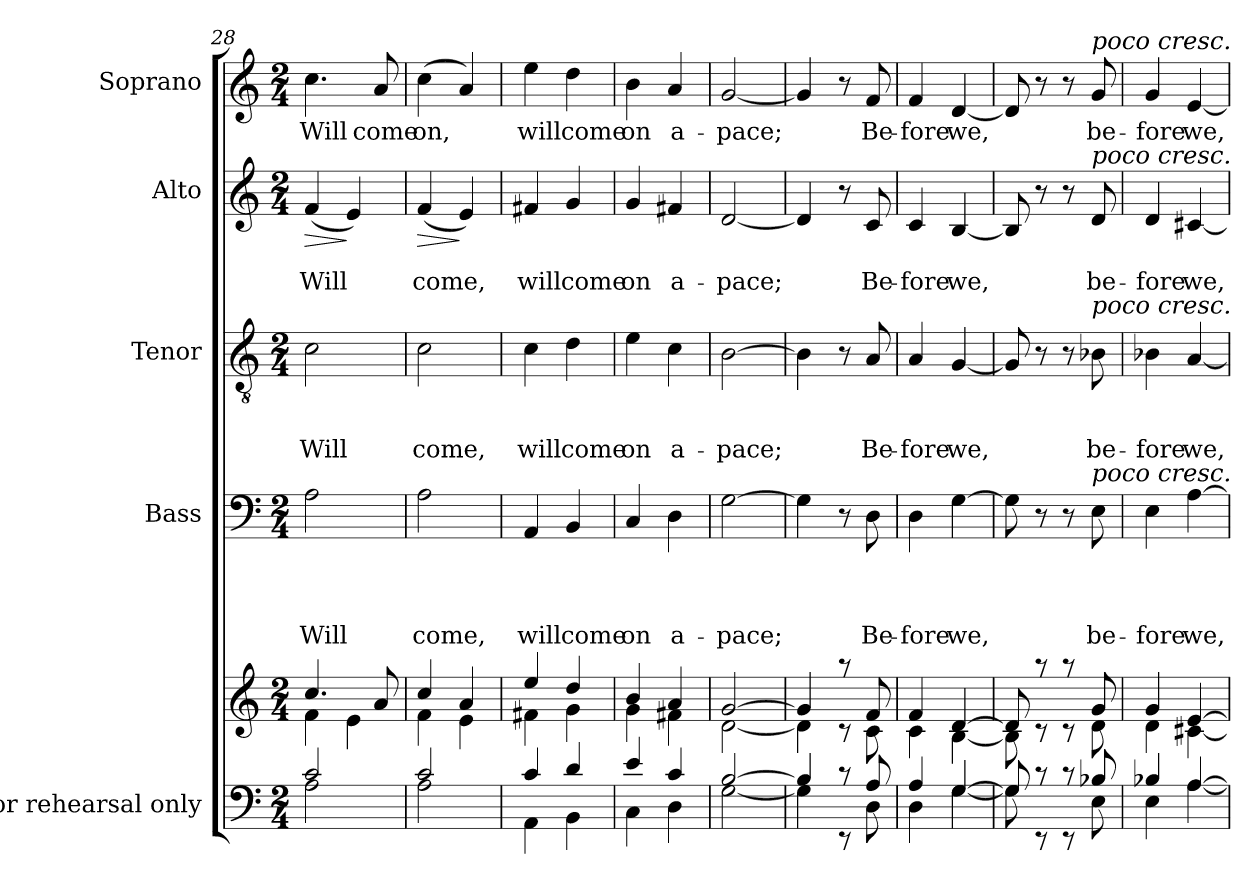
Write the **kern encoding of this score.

**kern	**kern	**kern	**text	**text	**text	**text	**kern	**text	**text	**text	**kern	**text	**text	**dynam	**kern	**text
*part5	*part5	*part4	*part4	*part4	*part4	*part4	*part3	*part3	*part3	*part3	*part2	*part2	*part2	*part2	*part1	*part1
*staff6	*staff5	*staff4	*staff4	*staff4	*staff4	*staff4	*staff3	*staff3	*staff3	*staff3	*staff2	*staff2	*staff2	*staff2	*staff1	*staff1
*I"for rehearsal only	*	*I"Bass	*	*	*	*	*I"Tenor	*	*	*	*I"Alto	*	*	*	*I"Soprano	*
*clefF4	*clefG2	*clefF4	*	*	*	*	*clefGv2	*	*	*	*clefG2	*	*	*	*clefG2	*
*k[]	*k[]	*k[]	*	*	*	*	*k[]	*	*	*	*k[]	*	*	*	*k[]	*
*C:	*C:	*C:	*	*	*	*	*C:	*	*	*	*C:	*	*	*	*C:	*
*M2/4	*M2/4	*M2/4	*	*	*	*	*M2/4	*	*	*	*M2/4	*	*	*	*M2/4	*
=28	=28	=28	=28	=28	=28	=28	=28	=28	=28	=28	=28	=28	=28	=28	=28	=28
*^	*^	*	*	*	*	*	*	*	*	*	*	*	*	*	*	*
!	!	!	!	!	!	!	!	!LO:LY:b	!	!	!	!LO:LY:b	!	!	!LO:LY:b	!LO:HP:b	!	!LO:LY:b
2c/	2A\	4.cc/	4f\	2A\	.	.	.	Will	2c\	.	.	Will	(<4f/	.	Will	>	4.cc\	Will
.	.	.	4e\	.	.	.	.	.	.	.	.	.	4e/)	.	.	]	.	.
!	!	!	!	!	!	!	!	!	!	!	!	!	!	!	!	!	!	!LO:LY:b
.	.	8a/	.	.	.	.	.	.	.	.	.	.	.	.	.	.	8a/	come
=29	=29	=29	=29	=29	=29	=29	=29	=29	=29	=29	=29	=29	=29	=29	=29	=29	=29	=29
!	!	!	!	!	!	!	!	!LO:LY:b	!	!	!	!LO:LY:b	!	!	!LO:LY:b	!LO:HP:b	!	!LO:LY:b
2c/	2A\	4cc/	4f\	2A\	.	.	.	come,	2c\	.	.	come,	(<4f/	.	come,	>	(>4cc\	on,
.	.	4a/	4e\	.	.	.	.	.	.	.	.	.	4e/)	.	.	]	4a/)	.
=30	=30	=30	=30	=30	=30	=30	=30	=30	=30	=30	=30	=30	=30	=30	=30	=30	=30	=30
!	!	!	!	!	!	!	!	!LO:LY:b	!	!	!	!LO:LY:b	!	!	!LO:LY:b	!	!	!LO:LY:b
4c/	4AA\	4ee/	4f#X\	4AA/	.	.	.	will	4c\	.	.	will	4f#X/	.	will	.	4ee\	will
!	!	!	!	!	!	!	!	!LO:LY:b	!	!	!	!LO:LY:b	!	!	!LO:LY:b	!	!	!LO:LY:b
4d/	4BB\	4dd/	4g\	4BB/	.	.	.	come	4d\	.	.	come	4g/	.	come	.	4dd\	come
=31	=31	=31	=31	=31	=31	=31	=31	=31	=31	=31	=31	=31	=31	=31	=31	=31	=31	=31
!	!	!	!	!	!	!	!	!LO:LY:b	!	!	!	!LO:LY:b	!	!	!LO:LY:b	!	!	!LO:LY:b
4e/	4C\	4b/	4g\	4C/	.	.	.	on	4e\	.	.	on	4g/	.	on	.	4b\	on
!	!	!	!	!	!	!	!	!LO:LY:b	!	!	!	!LO:LY:b	!	!	!LO:LY:b	!	!	!LO:LY:b
4c/	4D\	4a/	4f#X\	4D\	.	.	.	a-	4c\	.	.	a-	4f#X/	.	a-	.	4a/	a-
=32	=32	=32	=32	=32	=32	=32	=32	=32	=32	=32	=32	=32	=32	=32	=32	=32	=32	=32
!	!	!	!	!	!	!	!	!LO:LY:b	!	!	!	!LO:LY:b	!	!	!LO:LY:b	!	!	!LO:LY:b
[>2B/	[<2G\	[>2g/	[<2d\	[2G\	.	.	.	-pace;	[2B\	.	.	-pace;	[2d/	.	-pace;	.	[2g/	-pace;
=33	=33	=33	=33	=33	=33	=33	=33	=33	=33	=33	=33	=33	=33	=33	=33	=33	=33	=33
4B/]	4G\]	4g/]	4d\]	4G\]	.	.	.	.	4B\]	.	.	.	4d/]	.	.	.	4g/]	.
8rc	8rEE	8raa	8rc	8r	.	.	.	.	8r	.	.	.	8r	.	.	.	8r	.
!	!	!	!	!	!	!	!	!LO:LY:b	!	!	!	!LO:LY:b	!	!	!LO:LY:b	!	!	!LO:LY:b
8A/	8D\	8f/	8c\	8D\	.	.	.	Be-	8A/	.	.	Be-	8c/	.	Be-	.	8f/	Be-
=34	=34	=34	=34	=34	=34	=34	=34	=34	=34	=34	=34	=34	=34	=34	=34	=34	=34	=34
!	!	!	!	!	!	!	!	!LO:LY:b	!	!	!	!LO:LY:b	!	!	!LO:LY:b	!	!	!LO:LY:b
4A/	4D\	4f/	4c\	4D\	.	.	.	-fore	4A/	.	.	-fore	4c/	.	-fore	.	4f/	-fore
!	!	!	!	!	!	!	!	!LO:LY:b	!	!	!	!LO:LY:b	!	!	!LO:LY:b	!	!	!LO:LY:b
[>4G/	[<4G\	[>4d/	[<4B\	[4G\	.	.	.	we,	[4G/	.	.	we,	[4B/	.	we,	.	[4d/	we,
!!LO:LB:g=z
=35	=35	=35	=35	=35	=35	=35	=35	=35	=35	=35	=35	=35	=35	=35	=35	=35	=35	=35
8G/]	8G\]	8d/]	8B\]	8G\]	.	.	.	.	8G/]	.	.	.	8B/]	.	.	.	8d/]	.
8rc	8rEE	8raa	8rc	8r	.	.	.	.	8r	.	.	.	8r	.	.	.	8r	.
8rc	8rEE	8raa	8rc	8r	.	.	.	.	8r	.	.	.	8r	.	.	.	8r	.
!	!	!	!	!	!	!	!	!	!	!	!	!	!	!	!	!	!LO:TX:a:i:t=poco cresc.	!
!	!	!	!	!	!	!	!	!	!	!	!	!	!LO:TX:a:i:t=poco cresc.	!	!	!	!	!
!	!	!	!	!	!	!	!	!	!LO:TX:a:i:t=poco cresc.	!	!	!	!	!	!	!	!	!
!	!	!	!	!LO:TX:a:i:t=poco cresc.	!	!	!	!	!	!	!	!	!	!	!	!	!	!
!	!	!	!	!	!	!	!	!LO:LY:b	!	!	!	!LO:LY:b	!	!	!LO:LY:b	!	!	!LO:LY:b
8B-X/	8E\	8g/	8d\	8E\	.	.	.	be-	8B-X\	.	.	be-	8d/	.	be-	.	8g/	be-
=36	=36	=36	=36	=36	=36	=36	=36	=36	=36	=36	=36	=36	=36	=36	=36	=36	=36	=36
!	!	!	!	!	!	!	!	!LO:LY:b	!	!	!	!LO:LY:b	!	!	!LO:LY:b	!	!	!LO:LY:b
4B-X/	4E\	4g/	4d\	4E\	.	.	.	-fore	4B-X\	.	.	-fore	4d/	.	-fore	.	4g/	-fore
!	!	!	!	!	!	!	!	!LO:LY:b	!	!	!	!LO:LY:b	!	!	!LO:LY:b	!	!	!LO:LY:b
[>4A/	[<4A\	[>4e/	[<4c#X\	[4A\	.	.	.	we,	[4A/	.	.	we,	[4c#X/	.	we,	.	[4e/	we,
*v	*v	*	*	*	*	*	*	*	*	*	*	*	*	*	*	*	*	*
*	*v	*v	*	*	*	*	*	*	*	*	*	*	*	*	*	*	*
=	=	=	=	=	=	=	=	=	=	=	=	=	=	=	=	=
*-	*-	*-	*-	*-	*-	*-	*-	*-	*-	*-	*-	*-	*-	*-	*-	*-
